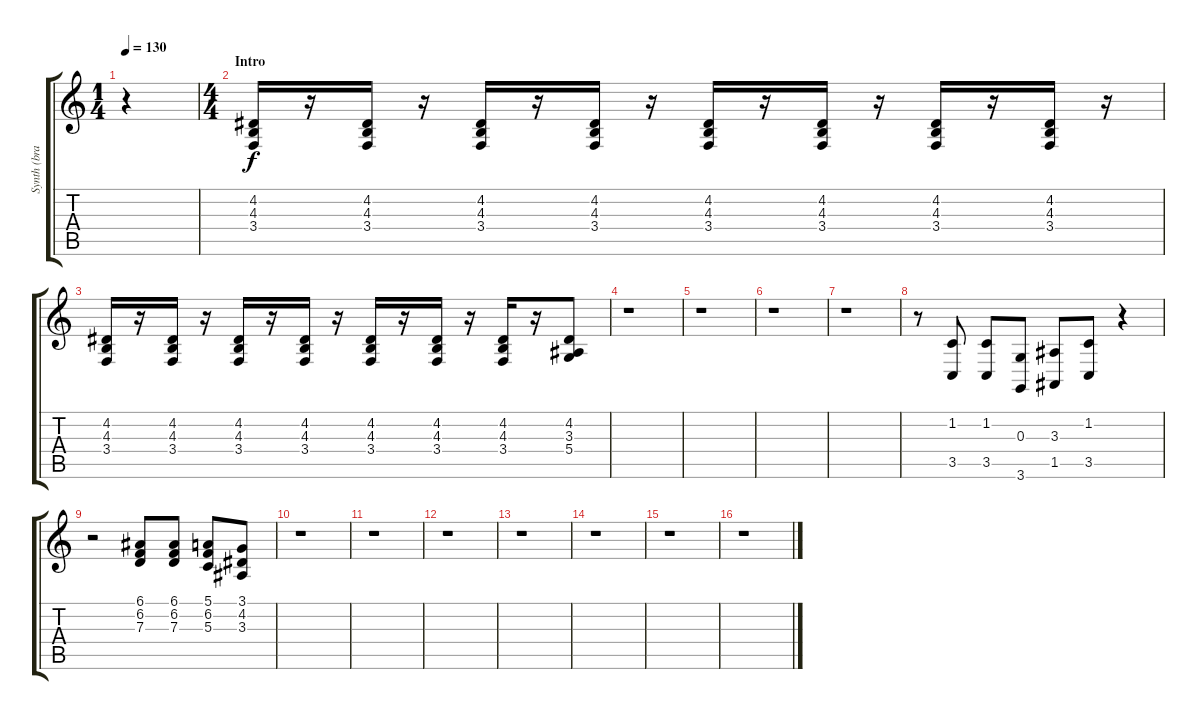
\track ("Synth (brass)" "Synth (bra") {instrument brasssection}
\staff {score tabs}
\tuning (E4 B3 G3 D3 A2 E2) {hide}
\ts (1 4)
\tempo 130
\clef g2
\ks c
r.4{dy f instrument brasssection} |
\ts (4 4)
\section ("" "Intro")
(4.2 4.3 3.4).16 r.16 (4.2 4.3 3.4).16 r.16 (4.2 4.3 3.4).16 r.16 (4.2 4.3 3.4).16 r.16 (4.2 4.3 3.4).16 r.16 (4.2 4.3 3.4).16 r.16 (4.2 4.3 3.4).16 r.16 (4.2 4.3 3.4).16 r.16 |
(4.2 4.3 3.4).16 r.16 (4.2 4.3 3.4).16 r.16 (4.2 4.3 3.4).16 r.16 (4.2 4.3 3.4).16 r.16 (4.2 4.3 3.4).16 r.16 (4.2 4.3 3.4).16 r.16 (4.2 4.3 3.4).16 r.16 (4.2 3.3 5.4).8 |
r.1 |
r.1 |
r.1 |
r.1 |
r.8 (1.2 3.5).8 (1.2 3.5).8 (0.3 3.6).8 (3.3 1.5).8 (1.2 3.5).8 r.4 |
r.2 (6.1 6.2 7.3).8 (6.1 6.2 7.3).8 (5.1 6.2 5.3).8 (3.1 4.2 3.3).8 |
r.1 |
r.1 |
r.1 |
r.1 |
r.1 |
r.1 |
r.1
